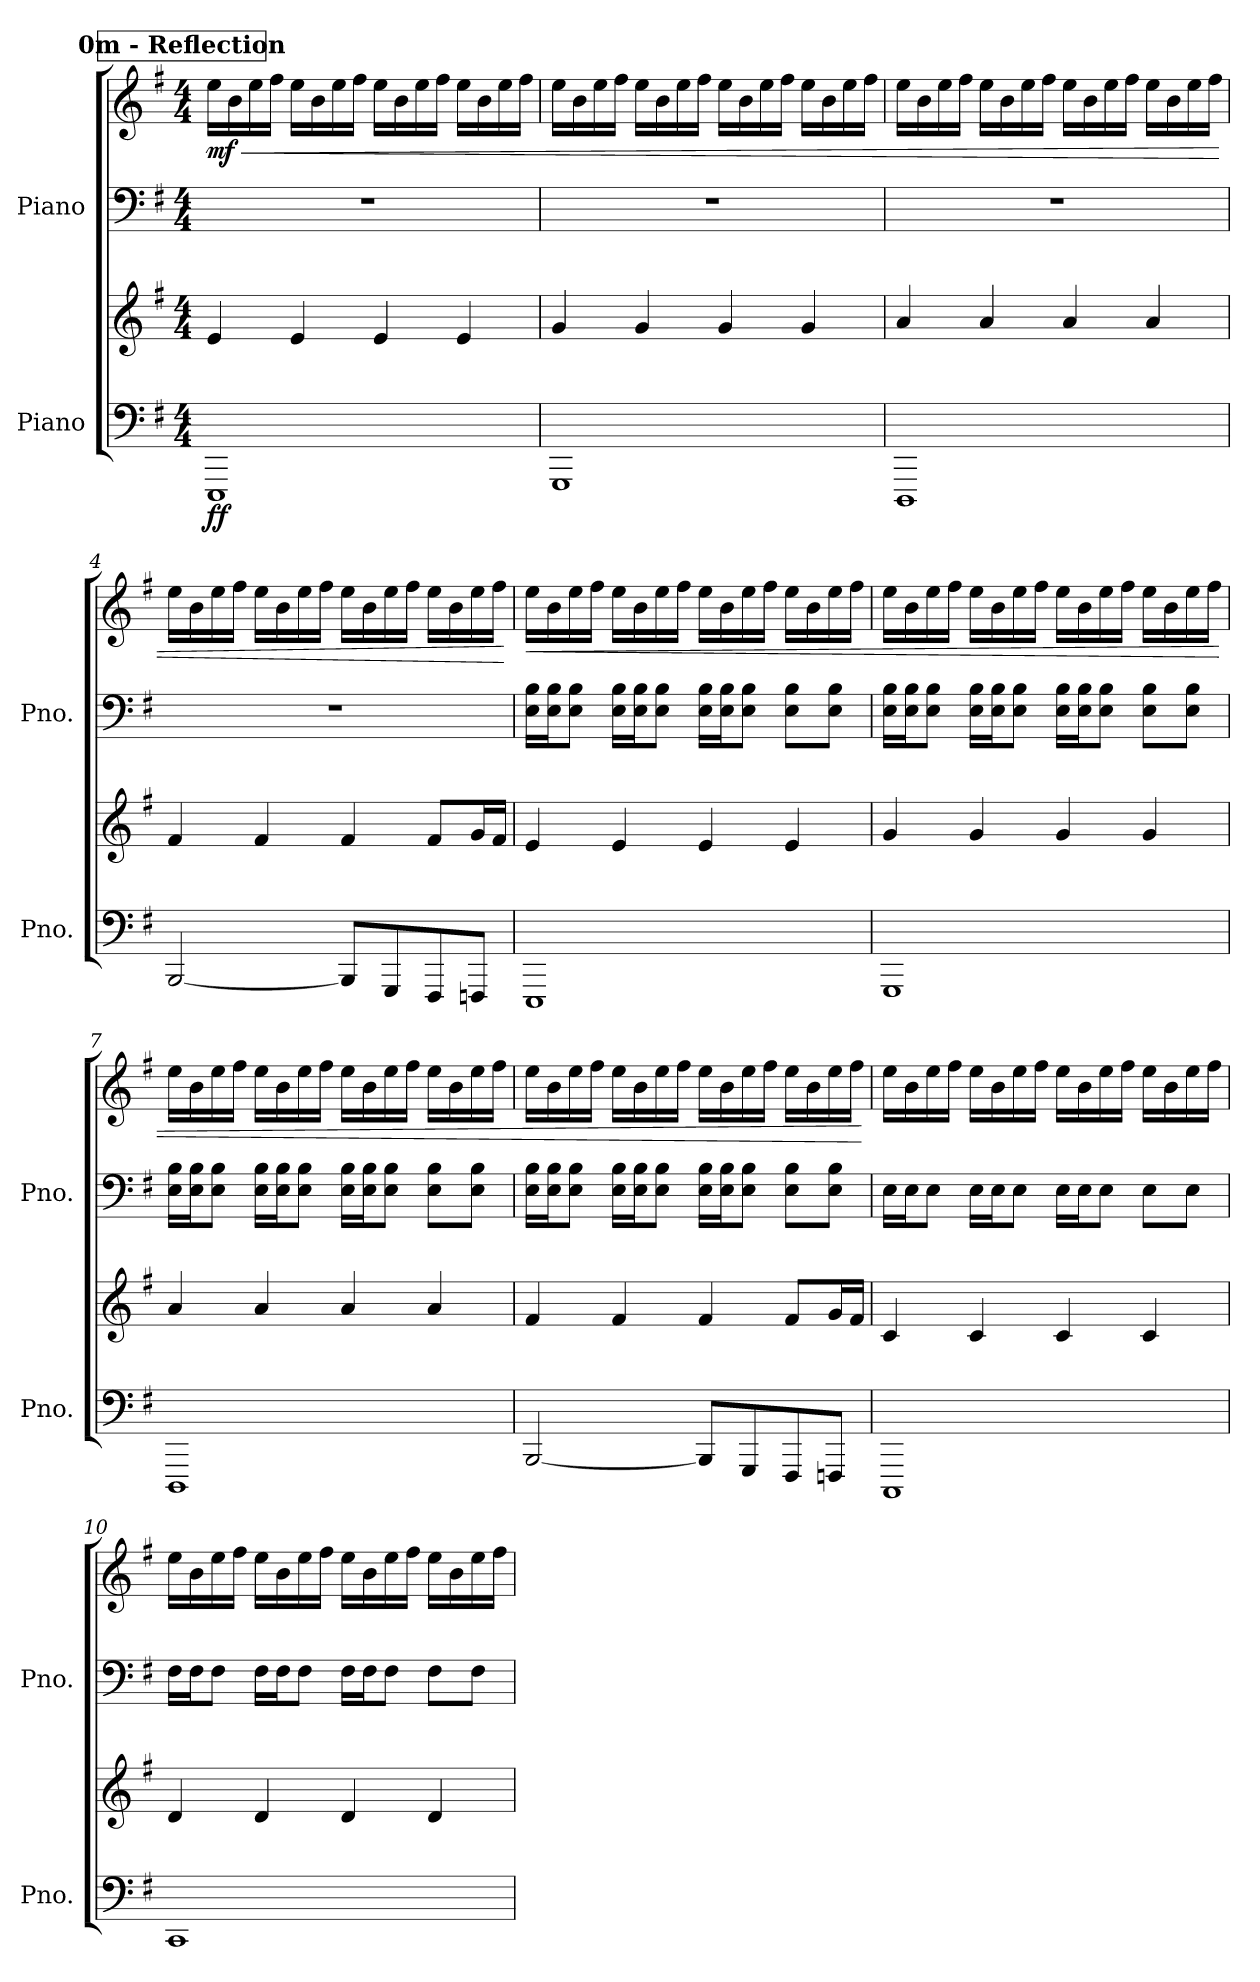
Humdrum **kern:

**kern	**kern	**dynam	**kern	**kern	**dynam
*part2	*part2	*part2	*part1	*part1	*part1
*staff4	*staff3	*staff3/4	*staff2	*staff1	*staff1/2
*I"Piano	*	*	*I"Piano	*	*
*I'Pno.	*	*	*I'Pno.	*	*
*clefF4	*clefG2	*	*clefF4	*clefG2	*
*k[f#]	*k[f#]	*	*k[f#]	*k[f#]	*
*M4/4	*M4/4	*	*M4/4	*M4/4	*
*MM128	*MM128	*	*MM128	*MM128	*
!!LO:REH:place=s1:a:B:fs=14:t=0m - Reflection
=1	=1	=1	=1	=1	=1
!	!	!LO:DY:b=2	!	!	!LO:HP:b
!	!	!LO:DY:n=1:b	!	!	!LO:DY:n=1:b
1EEE	4e/	f f	1r	16ee\LL	< mf
.	.	.	.	16b\	.
.	.	.	.	16ee\	.
.	.	.	.	16ff#\JJ	.
.	4e/	.	.	16ee\LL	.
.	.	.	.	16b\	.
.	.	.	.	16ee\	.
.	.	.	.	16ff#\JJ	.
.	4e/	.	.	16ee\LL	.
.	.	.	.	16b\	.
.	.	.	.	16ee\	.
.	.	.	.	16ff#\JJ	.
.	4e/	.	.	16ee\LL	.
.	.	.	.	16b\	.
.	.	.	.	16ee\	.
.	.	.	.	16ff#\JJ	.
=2	=2	=2	=2	=2	=2
1GGG	4g/	.	1r	16ee\LL	.
.	.	.	.	16b\	.
.	.	.	.	16ee\	.
.	.	.	.	16ff#\JJ	.
.	4g/	.	.	16ee\LL	.
.	.	.	.	16b\	.
.	.	.	.	16ee\	.
.	.	.	.	16ff#\JJ	.
.	4g/	.	.	16ee\LL	.
.	.	.	.	16b\	.
.	.	.	.	16ee\	.
.	.	.	.	16ff#\JJ	.
.	4g/	.	.	16ee\LL	.
.	.	.	.	16b\	.
.	.	.	.	16ee\	.
.	.	.	.	16ff#\JJ	.
!!LO:LB:g=z
=3	=3	=3	=3	=3	=3
1DDD	4a/	.	1r	16ee\LL	.
.	.	.	.	16b\	.
.	.	.	.	16ee\	.
.	.	.	.	16ff#\JJ	.
.	4a/	.	.	16ee\LL	.
.	.	.	.	16b\	.
.	.	.	.	16ee\	.
.	.	.	.	16ff#\JJ	.
.	4a/	.	.	16ee\LL	.
.	.	.	.	16b\	.
.	.	.	.	16ee\	.
.	.	.	.	16ff#\JJ	.
.	4a/	.	.	16ee\LL	.
.	.	.	.	16b\	.
.	.	.	.	16ee\	.
.	.	.	.	16ff#\JJ	.
=4	=4	=4	=4	=4	=4
[2BBB/	4f#/	.	1r	16ee\LL	.
.	.	.	.	16b\	.
.	.	.	.	16ee\	.
.	.	.	.	16ff#\JJ	.
.	4f#/	.	.	16ee\LL	.
.	.	.	.	16b\	.
.	.	.	.	16ee\	.
.	.	.	.	16ff#\JJ	.
8BBB/L]	4f#/	.	.	16ee\LL	.
.	.	.	.	16b\	.
8GGG/	.	.	.	16ee\	.
.	.	.	.	16ff#\JJ	.
8FFF#/	8f#/L	.	.	16ee\LL	.
.	.	.	.	16b\	.
8FFFn/J	16g/L	.	.	16ee\	.
.	16f#/JJ	.	.	16ff#\JJ	.
.	.	.	.	.	[
!!LO:PB:g=z
=5	=5	=5	=5	=5	=5
!	!	!	!	!	!LO:HP:b
!	!	!	!	!	!LO:DY:n=1:b=2
!	!	!	!	!	!LO:DY:n=2:b
1EEE	4e/	.	16E\ 16B\LL	16ee\LL	< mp mf
.	.	.	16E\ 16B\J	16b\	.
.	.	.	8E\ 8B\J	16ee\	.
.	.	.	.	16ff#\JJ	.
.	4e/	.	16E\ 16B\LL	16ee\LL	.
.	.	.	16E\ 16B\J	16b\	.
.	.	.	8E\ 8B\J	16ee\	.
.	.	.	.	16ff#\JJ	.
.	4e/	.	16E\ 16B\LL	16ee\LL	.
.	.	.	16E\ 16B\J	16b\	.
.	.	.	8E\ 8B\J	16ee\	.
.	.	.	.	16ff#\JJ	.
.	4e/	.	8E\ 8B\L	16ee\LL	.
.	.	.	.	16b\	.
.	.	.	8E\ 8B\J	16ee\	.
.	.	.	.	16ff#\JJ	.
=6	=6	=6	=6	=6	=6
1GGG	4g/	.	16E\ 16B\LL	16ee\LL	.
.	.	.	16E\ 16B\J	16b\	.
.	.	.	8E\ 8B\J	16ee\	.
.	.	.	.	16ff#\JJ	.
.	4g/	.	16E\ 16B\LL	16ee\LL	.
.	.	.	16E\ 16B\J	16b\	.
.	.	.	8E\ 8B\J	16ee\	.
.	.	.	.	16ff#\JJ	.
.	4g/	.	16E\ 16B\LL	16ee\LL	.
.	.	.	16E\ 16B\J	16b\	.
.	.	.	8E\ 8B\J	16ee\	.
.	.	.	.	16ff#\JJ	.
.	4g/	.	8E\ 8B\L	16ee\LL	.
.	.	.	.	16b\	.
.	.	.	8E\ 8B\J	16ee\	.
.	.	.	.	16ff#\JJ	.
!!LO:LB:g=z
=7	=7	=7	=7	=7	=7
1DDD	4a/	.	16E\ 16B\LL	16ee\LL	.
.	.	.	16E\ 16B\J	16b\	.
.	.	.	8E\ 8B\J	16ee\	.
.	.	.	.	16ff#\JJ	.
.	4a/	.	16E\ 16B\LL	16ee\LL	.
.	.	.	16E\ 16B\J	16b\	.
.	.	.	8E\ 8B\J	16ee\	.
.	.	.	.	16ff#\JJ	.
.	4a/	.	16E\ 16B\LL	16ee\LL	.
.	.	.	16E\ 16B\J	16b\	.
.	.	.	8E\ 8B\J	16ee\	.
.	.	.	.	16ff#\JJ	.
.	4a/	.	8E\ 8B\L	16ee\LL	.
.	.	.	.	16b\	.
.	.	.	8E\ 8B\J	16ee\	.
.	.	.	.	16ff#\JJ	.
=8	=8	=8	=8	=8	=8
[2BBB/	4f#/	.	16E\ 16B\LL	16ee\LL	.
.	.	.	16E\ 16B\J	16b\	.
.	.	.	8E\ 8B\J	16ee\	.
.	.	.	.	16ff#\JJ	.
.	4f#/	.	16E\ 16B\LL	16ee\LL	.
.	.	.	16E\ 16B\J	16b\	.
.	.	.	8E\ 8B\J	16ee\	.
.	.	.	.	16ff#\JJ	.
8BBB/L]	4f#/	.	16E\ 16B\LL	16ee\LL	.
.	.	.	16E\ 16B\J	16b\	.
8GGG/	.	.	8E\ 8B\J	16ee\	.
.	.	.	.	16ff#\JJ	.
8FFF#/	8f#/L	.	8E\ 8B\L	16ee\LL	.
.	.	.	.	16b\	.
8FFFn/J	16g/L	.	8E\ 8B\J	16ee\	.
.	16f#/JJ	.	.	16ff#\JJ	.
.	.	.	.	.	[
!!LO:LB:g=z
=9	=9	=9	=9	=9	=9
!	!	!	!	!	!LO:DY:b=2
!	!	!	!	!	!LO:DY:n=1:b
1CCC	4c/	.	16E\LL	16ee\LL	mf mf
.	.	.	16E\J	16b\	.
.	.	.	8E\J	16ee\	.
.	.	.	.	16ff#\JJ	.
.	4c/	.	16E\LL	16ee\LL	.
.	.	.	16E\J	16b\	.
.	.	.	8E\J	16ee\	.
.	.	.	.	16ff#\JJ	.
.	4c/	.	16E\LL	16ee\LL	.
.	.	.	16E\J	16b\	.
.	.	.	8E\J	16ee\	.
.	.	.	.	16ff#\JJ	.
.	4c/	.	8E\L	16ee\LL	.
.	.	.	.	16b\	.
.	.	.	8E\J	16ee\	.
.	.	.	.	16ff#\JJ	.
=10	=10	=10	=10	=10	=10
1CC	4d/	.	16F#\LL	16ee\LL	.
.	.	.	16F#\J	16b\	.
.	.	.	8F#\J	16ee\	.
.	.	.	.	16ff#\JJ	.
.	4d/	.	16F#\LL	16ee\LL	.
.	.	.	16F#\J	16b\	.
.	.	.	8F#\J	16ee\	.
.	.	.	.	16ff#\JJ	.
.	4d/	.	16F#\LL	16ee\LL	.
.	.	.	16F#\J	16b\	.
.	.	.	8F#\J	16ee\	.
.	.	.	.	16ff#\JJ	.
.	4d/	.	8F#\L	16ee\LL	.
.	.	.	.	16b\	.
.	.	.	8F#\J	16ee\	.
.	.	.	.	16ff#\JJ	.
=	=	=	=	=	=
*-	*-	*-	*-	*-	*-
